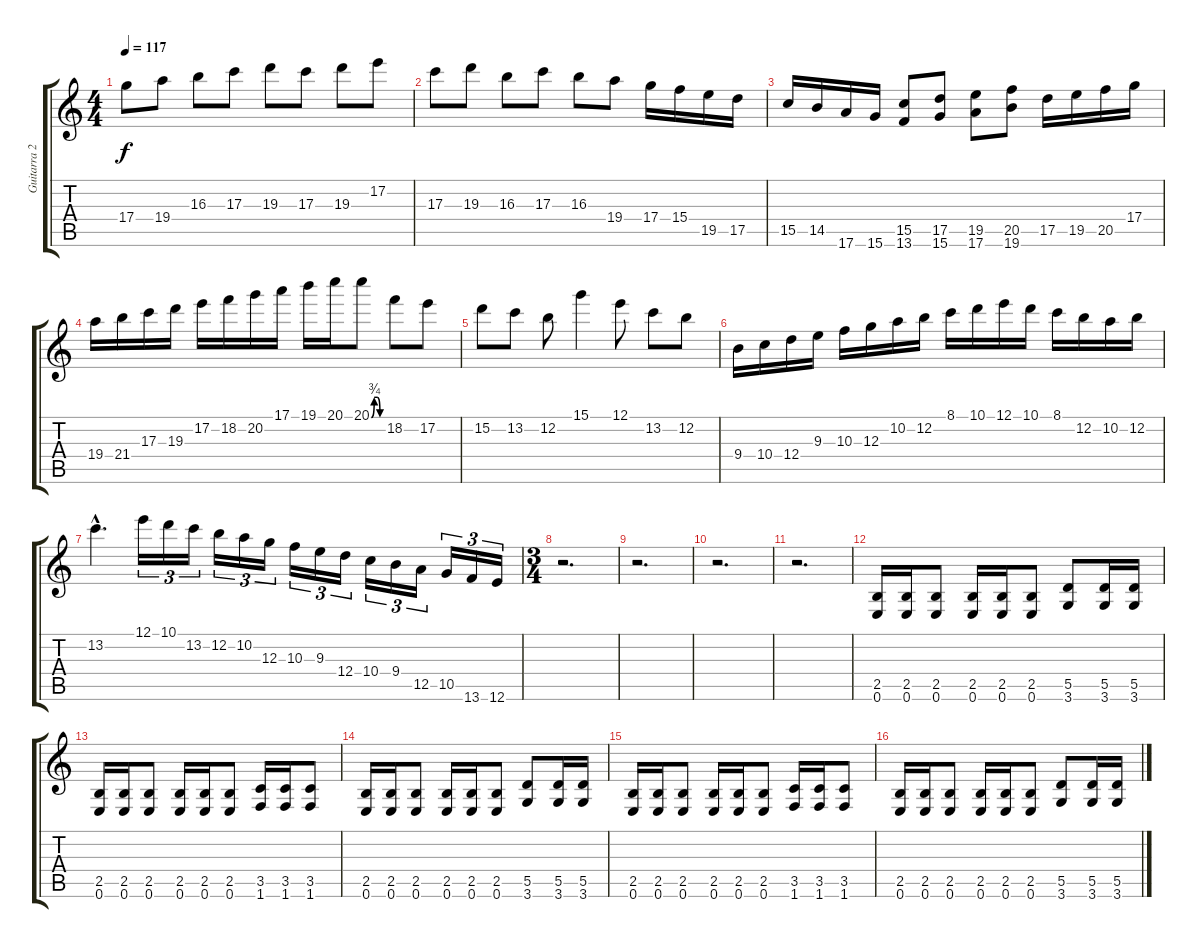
\track ("Guitarra 2" "Guitarra 2") {instrument overdrivenguitar}
\staff {score tabs}
\tuning (E4 B3 G3 D3 A2 E2) {hide}
\ts (4 4)
\tempo 117
\clef g2
\ks c
17.4.8{dy f} 19.4.8 16.3.8 17.3.8 19.3.8 17.3.8 19.3.8 17.2.8 |
17.3.8 19.3.8 16.3.8 17.3.8 16.3.8 19.4.8 17.4.16 15.4.16 19.5.16 17.5.16 |
15.5.16 14.5.16 17.6.16 15.6.16 (15.5 13.6).8 (17.5 15.6).8 (19.5 17.6).8 (20.5 19.6).8 17.5.16 19.5.16 20.5.16 17.4.16 |
19.4.16 21.4.16 17.3.16 19.3.16 17.2.16 18.2.16 20.2.16 17.1.16 19.1.16 20.1.16 20.1{be (custom 0 0 15 3 30 3 45 0 60 0)}.8 18.2.8 17.2.8 |
15.2.8 13.2.8 12.2.8 15.1.4 12.1.8 13.2.8 12.2.8 |
9.4.16 10.4.16 12.4.16 9.3.16 10.3.16 12.3.16 10.2.16 12.2.16 8.1.16 10.1.16 12.1.16 10.1.16 8.1.16 12.2.16 10.2.16 12.2.16 |
13.2{hac}.4{d} 12.1.16{tu (3 2)} 10.1.16{tu (3 2)} 13.2.16{tu (3 2)} 12.2.16{tu (3 2)} 10.2.16{tu (3 2)} 12.3.16{tu (3 2)} 10.3.16{tu (3 2)} 9.3.16{tu (3 2)} 12.4.16{tu (3 2)} 10.4.16{tu (3 2)} 9.4.16{tu (3 2)} 12.5.16{tu (3 2)} 10.5.16{tu (3 2)} 13.6.16{tu (3 2)} 12.6.16{tu (3 2)} |
\ts (3 4)
r.2{d} |
r.2{d} |
r.2{d} |
r.2{d} |
(2.5 0.6).16 (2.5 0.6).16 (2.5 0.6).8 (2.5 0.6).16 (2.5 0.6).16 (2.5 0.6).8 (5.5 3.6).8 (5.5 3.6).16 (5.5 3.6).16 |
(2.5 0.6).16 (2.5 0.6).16 (2.5 0.6).8 (2.5 0.6).16 (2.5 0.6).16 (2.5 0.6).8 (3.5 1.6).16 (3.5 1.6).16 (3.5 1.6).8 |
(2.5 0.6).16 (2.5 0.6).16 (2.5 0.6).8 (2.5 0.6).16 (2.5 0.6).16 (2.5 0.6).8 (5.5 3.6).8 (5.5 3.6).16 (5.5 3.6).16 |
(2.5 0.6).16 (2.5 0.6).16 (2.5 0.6).8 (2.5 0.6).16 (2.5 0.6).16 (2.5 0.6).8 (3.5 1.6).16 (3.5 1.6).16 (3.5 1.6).8 |
(2.5 0.6).16 (2.5 0.6).16 (2.5 0.6).8 (2.5 0.6).16 (2.5 0.6).16 (2.5 0.6).8 (5.5 3.6).8 (5.5 3.6).16 (5.5 3.6).16
